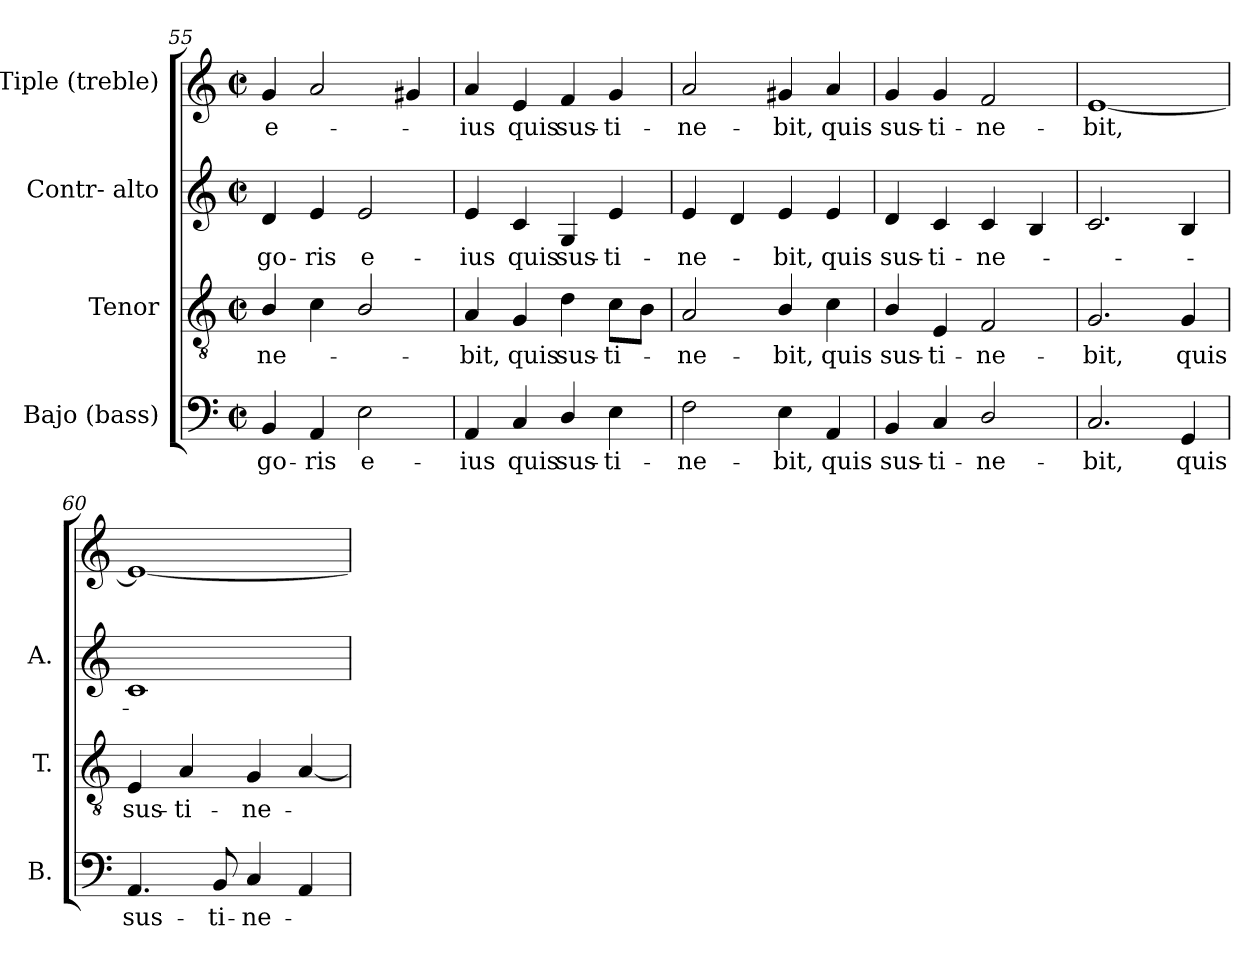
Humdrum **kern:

**kern	**text	**kern	**text	**kern	**text	**kern	**text
*part4	*part4	*part3	*part3	*part2	*part2	*part1	*part1
*staff4	*staff4	*staff3	*staff3	*staff2	*staff2	*staff1	*staff1
*I"Bajo (bass)	*	*I"Tenor	*	*I"Contr- alto	*	*I"Tiple (treble)	*
*I'B.	*	*I'T.	*	*I'A.	*	*	*
!!LO:LB:g=z
*clefF4	*	*clefGv2	*	*clefG2	*	*clefG2	*
*	*	*ITrd7c12	*	*	*	*	*
*k[]	*	*k[]	*	*k[]	*	*k[]	*
*C:	*	*C:	*	*C:	*	*C:	*
*M2/2	*	*M2/2	*	*M2/2	*	*M2/2	*
*met(c|)	*	*met(c|)	*	*met(c|)	*	*met(c|)	*
=55	=55	=55	=55	=55	=55	=55	=55
!	!LO:LY:b:color=#000000	!	!	!	!	!	!
!	!	!	!LO:LY:b:color=#000000	!	!	!	!
!	!	!	!	!	!LO:LY:b:color=#000000	!	!
!	!	!	!	!	!	!	!LO:LY:b:color=#000000
4BBi/	-go-	4BBi/	-ne-	4di/	-go-	4gi/	e-
!	!LO:LY:b:color=#000000	!	!	!	!	!	!
!	!	!	!	!	!LO:LY:b:color=#000000	!	!
4AAi/	-ris	4Ci\	.	4ei/	-ris	2ai/	.
!	!LO:LY:b:color=#000000	!	!	!	!	!	!
!	!	!	!	!	!LO:LY:b:color=#000000	!	!
2Ei\	e-	2BBi/	.	2ei/	e-	.	.
.	.	.	.	.	.	4g#Xi/	.
=56	=56	=56	=56	=56	=56	=56	=56
!	!LO:LY:b:color=#000000	!	!	!	!	!	!
!	!	!	!LO:LY:b:color=#000000	!	!	!	!
!	!	!	!	!	!LO:LY:b:color=#000000	!	!
!	!	!	!	!	!	!	!LO:LY:b:color=#000000
4AAi/	-ius	4AAi/	-bit,	4ei/	-ius	4ai/	-ius
!	!LO:LY:b:color=#000000	!	!	!	!	!	!
!	!	!	!LO:LY:b:color=#000000	!	!	!	!
!	!	!	!	!	!LO:LY:b:color=#000000	!	!
!	!	!	!	!	!	!	!LO:LY:b:color=#000000
4Ci/	quis	4GGi/	quis	4ci/	quis	4ei/	quis
!	!LO:LY:b:color=#000000	!	!	!	!	!	!
!	!	!	!LO:LY:b:color=#000000	!	!	!	!
!	!	!	!	!	!LO:LY:b:color=#000000	!	!
!	!	!	!	!	!	!	!LO:LY:b:color=#000000
4Di/	sus-	4Di\	sus-	4Gi/	sus-	4fi/	sus-
!	!LO:LY:b:color=#000000	!	!	!	!	!	!
!	!	!	!LO:LY:b:color=#000000	!	!	!	!
!	!	!	!	!	!LO:LY:b:color=#000000	!	!
!	!	!	!	!	!	!	!LO:LY:b:color=#000000
4Ei\	-ti-	8Ci\L	-ti-	4ei/	-ti-	4gi/	-ti-
.	.	8BBi\J	.	.	.	.	.
=57	=57	=57	=57	=57	=57	=57	=57
!	!LO:LY:b:color=#000000	!	!	!	!	!	!
!	!	!	!LO:LY:b:color=#000000	!	!	!	!
!	!	!	!	!	!LO:LY:b:color=#000000	!	!
!	!	!	!	!	!	!	!LO:LY:b:color=#000000
2Fi\	-ne-	2AAi/	-ne-	4ei/	-ne-	2ai/	-ne-
.	.	.	.	4di/	.	.	.
!	!LO:LY:b:color=#000000	!	!	!	!	!	!
!	!	!	!LO:LY:b:color=#000000	!	!	!	!
!	!	!	!	!	!LO:LY:b:color=#000000	!	!
!	!	!	!	!	!	!	!LO:LY:b:color=#000000
4Ei\	-bit,	4BBi/	-bit,	4ei/	-bit,	4g#Xi/	-bit,
!	!LO:LY:b:color=#000000	!	!	!	!	!	!
!	!	!	!LO:LY:b:color=#000000	!	!	!	!
!	!	!	!	!	!LO:LY:b:color=#000000	!	!
!	!	!	!	!	!	!	!LO:LY:b:color=#000000
4AAi/	quis	4Ci\	quis	4ei/	quis	4ai/	quis
=58	=58	=58	=58	=58	=58	=58	=58
!	!LO:LY:b:color=#000000	!	!	!	!	!	!
!	!	!	!LO:LY:b:color=#000000	!	!	!	!
!	!	!	!	!	!LO:LY:b:color=#000000	!	!
!	!	!	!	!	!	!	!LO:LY:b:color=#000000
4BBi/	sus-	4BBi/	sus-	4di/	sus-	4gi/	sus-
!	!LO:LY:b:color=#000000	!	!	!	!	!	!
!	!	!	!LO:LY:b:color=#000000	!	!	!	!
!	!	!	!	!	!LO:LY:b:color=#000000	!	!
!	!	!	!	!	!	!	!LO:LY:b:color=#000000
4Ci/	-ti-	4EEi/	-ti-	4ci/	-ti-	4gi/	-ti-
!	!LO:LY:b:color=#000000	!	!	!	!	!	!
!	!	!	!LO:LY:b:color=#000000	!	!	!	!
!	!	!	!	!	!LO:LY:b:color=#000000	!	!
!	!	!	!	!	!	!	!LO:LY:b:color=#000000
2Di/	-ne-	2FFi/	-ne-	4ci/	-ne-	2fi/	-ne-
.	.	.	.	4Bi/	.	.	.
=59	=59	=59	=59	=59	=59	=59	=59
!	!LO:LY:b:color=#000000	!	!	!	!	!	!
!	!	!	!LO:LY:b:color=#000000	!	!	!	!
!	!	!	!	!	!	!	!LO:LY:b:color=#000000
2.Ci/	-bit,	2.GGi/	-bit,	2.ci/	.	[1ei	-bit,
!	!LO:LY:b:color=#000000	!	!	!	!	!	!
!	!	!	!LO:LY:b:color=#000000	!	!	!	!
4GGi/	quis	4GGi/	quis	4Bi/	.	.	.
=60	=60	=60	=60	=60	=60	=60	=60
!	!LO:LY:b:color=#000000	!	!	!	!	!	!
!	!	!	!LO:LY:b:color=#000000	!	!	!	!
4.AAi/	sus-	4EEi/	sus-	1ci	.	1ei_	.
!	!	!	!LO:LY:b:color=#000000	!	!	!	!
.	.	4AAi/	-ti-	.	.	.	.
!	!LO:LY:b:color=#000000	!	!	!	!	!	!
8BBi/	-ti-	.	.	.	.	.	.
!	!LO:LY:b:color=#000000	!	!	!	!	!	!
!	!	!	!LO:LY:b:color=#000000	!	!	!	!
4Ci/	-ne-	4GGi/	-ne-	.	.	.	.
4AAi/	.	[4AAi/	.	.	.	.	.
=	=	=	=	=	=	=	=
*-	*-	*-	*-	*-	*-	*-	*-
